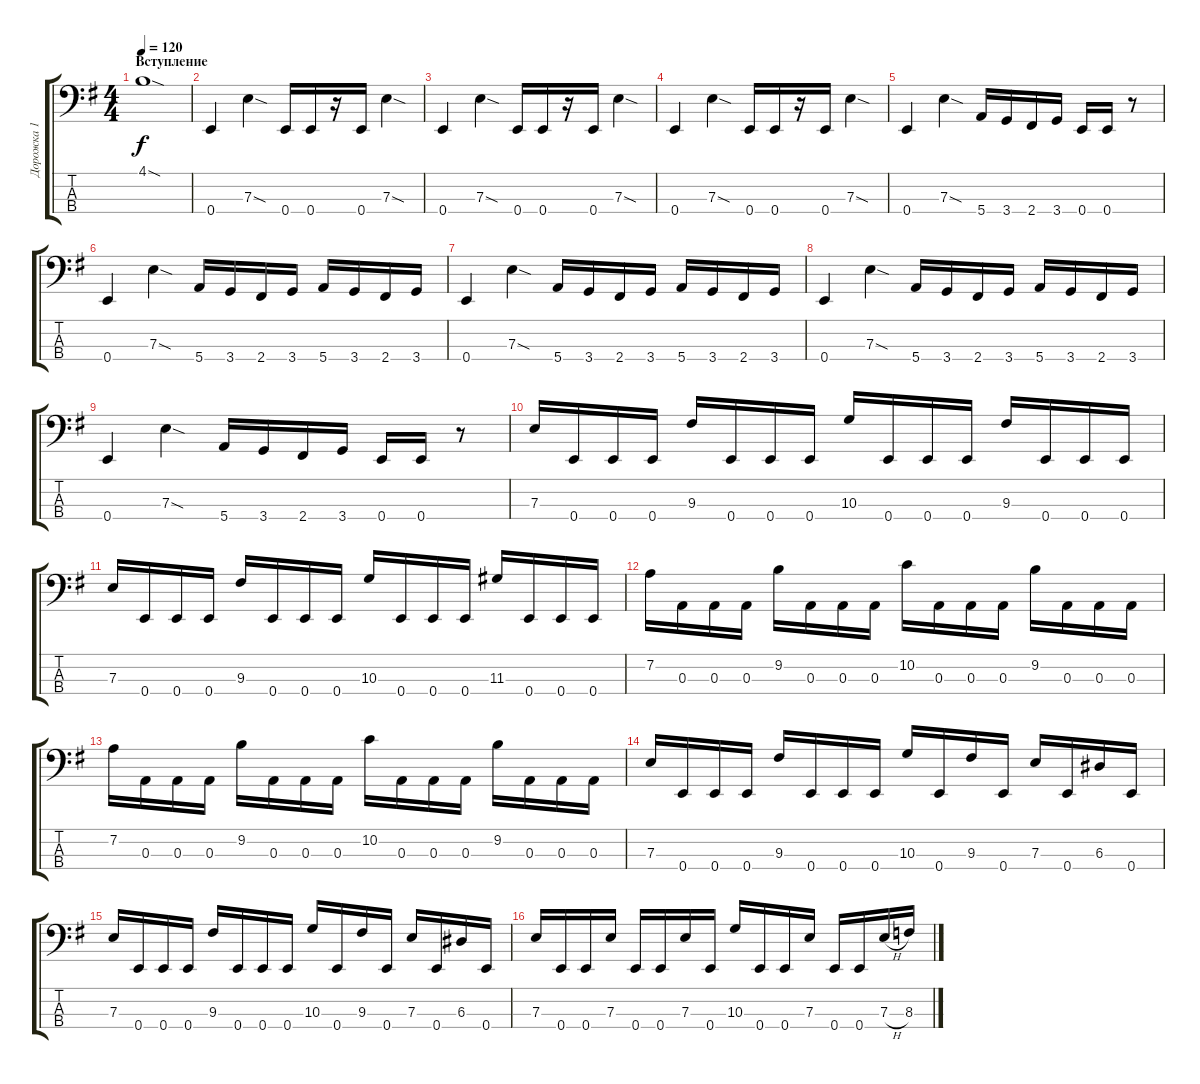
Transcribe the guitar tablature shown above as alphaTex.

\track ("Дорожка 1" "Дорожка 1") {instrument electricbasspick}
\staff {score tabs}
\tuning (G2 D2 A1 E1) {hide}
\ts (4 4)
\section ("" "Вступление")
\tempo 120
\clef f4
\ks g
4.1{sod}.1{dy f instrument electricbasspick} |
0.4.4 7.3{sod}.4 0.4.16 0.4.16 r.16 0.4.16 7.3{sod}.4 |
0.4.4 7.3{sod}.4 0.4.16 0.4.16 r.16 0.4.16 7.3{sod}.4 |
0.4.4 7.3{sod}.4 0.4.16 0.4.16 r.16 0.4.16 7.3{sod}.4 |
0.4.4 7.3{sod}.4 5.4.16 3.4.16 2.4.16 3.4.16 0.4.16 0.4.16 r.8 |
0.4.4 7.3{sod}.4 5.4.16 3.4.16 2.4.16 3.4.16 5.4.16 3.4.16 2.4.16 3.4.16 |
0.4.4 7.3{sod}.4 5.4.16 3.4.16 2.4.16 3.4.16 5.4.16 3.4.16 2.4.16 3.4.16 |
0.4.4 7.3{sod}.4 5.4.16 3.4.16 2.4.16 3.4.16 5.4.16 3.4.16 2.4.16 3.4.16 |
0.4.4 7.3{sod}.4 5.4.16 3.4.16 2.4.16 3.4.16 0.4.16 0.4.16 r.8 |
7.3.16 0.4.16 0.4.16 0.4.16 9.3.16 0.4.16 0.4.16 0.4.16 10.3.16 0.4.16 0.4.16 0.4.16 9.3.16 0.4.16 0.4.16 0.4.16 |
7.3.16 0.4.16 0.4.16 0.4.16 9.3.16 0.4.16 0.4.16 0.4.16 10.3.16 0.4.16 0.4.16 0.4.16 11.3.16 0.4.16 0.4.16 0.4.16 |
7.2.16 0.3.16 0.3.16 0.3.16 9.2.16 0.3.16 0.3.16 0.3.16 10.2.16 0.3.16 0.3.16 0.3.16 9.2.16 0.3.16 0.3.16 0.3.16 |
7.2.16 0.3.16 0.3.16 0.3.16 9.2.16 0.3.16 0.3.16 0.3.16 10.2.16 0.3.16 0.3.16 0.3.16 9.2.16 0.3.16 0.3.16 0.3.16 |
7.3.16 0.4.16 0.4.16 0.4.16 9.3.16 0.4.16 0.4.16 0.4.16 10.3.16 0.4.16 9.3.16 0.4.16 7.3.16 0.4.16 6.3.16 0.4.16 |
7.3.16 0.4.16 0.4.16 0.4.16 9.3.16 0.4.16 0.4.16 0.4.16 10.3.16 0.4.16 9.3.16 0.4.16 7.3.16 0.4.16 6.3.16 0.4.16 |
7.3.16 0.4.16 0.4.16 7.3.16 0.4.16 0.4.16 7.3.16 0.4.16 10.3.16 0.4.16 0.4.16 7.3.16 0.4.16 0.4.16 7.3{h}.16 8.3.16
